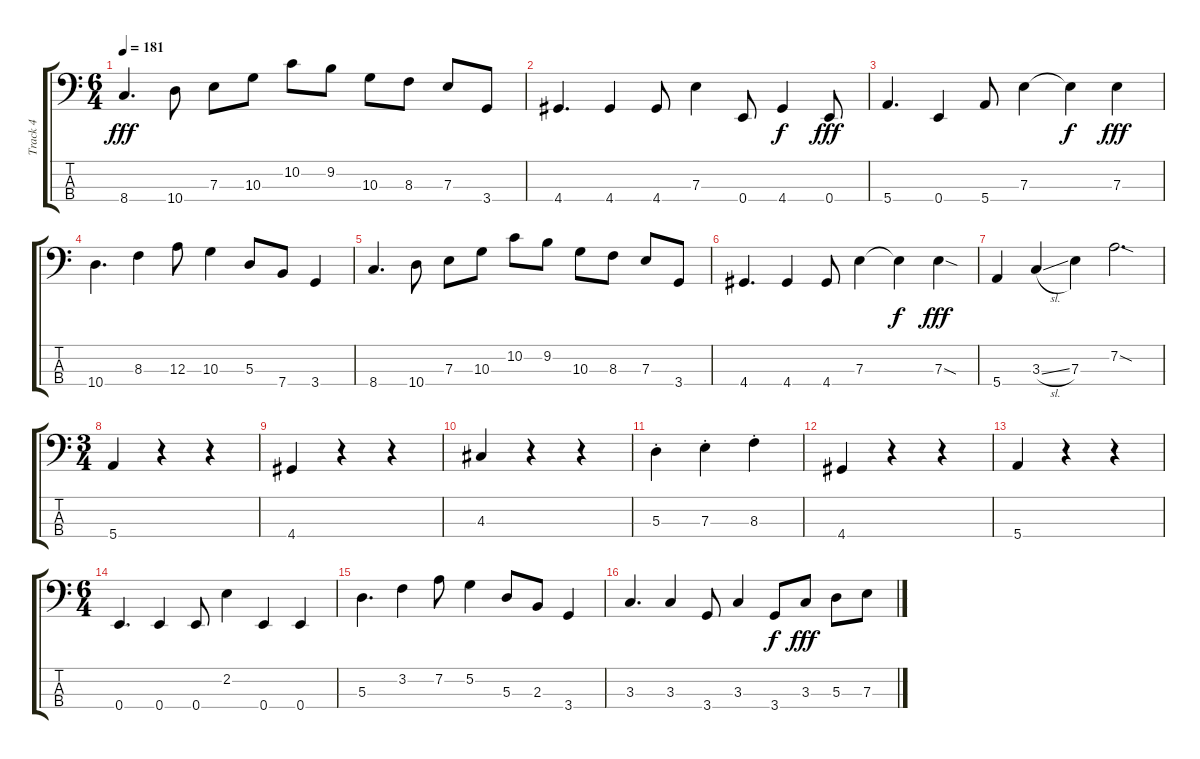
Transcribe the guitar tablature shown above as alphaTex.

\track ("Track 4" "Track 4") {instrument electricbasspick}
\staff {score tabs}
\tuning (G2 D2 A1 E1) {hide}
\ts (6 4)
\tempo 181
\clef f4
\ks c
8.4.4{d dy fff} 10.4.8 7.3.8 10.3.8 10.2.8 9.2.8 10.3.8 8.3.8 7.3.8 3.4.8 |
4.4.4{d} 4.4.4 4.4.8 7.3.4 0.4.8 4.4.4{dy f} 0.4.8{dy fff} |
5.4.4{d} 0.4.4 5.4.8 7.3.4 7.3{t}.4{dy f} 7.3.4{dy fff} |
10.4.4{d} 8.3.4 12.3.8 10.3.4 5.3.8 7.4.8 3.4.4 |
8.4.4{d} 10.4.8 7.3.8 10.3.8 10.2.8 9.2.8 10.3.8 8.3.8 7.3.8 3.4.8 |
4.4.4{d} 4.4.4 4.4.8 7.3.4 7.3{t}.4{dy f} 7.3{sod}.4{dy fff} |
5.4.4 3.3{sl}.4 7.3.4 7.2{sod}.2{d} |
\ts (3 4)
5.4.4 r.4 r.4 |
4.4.4 r.4 r.4 |
4.3.4 r.4 r.4 |
5.3{st}.4 7.3{st}.4 8.3{st}.4 |
4.4.4 r.4 r.4 |
5.4.4 r.4 r.4 |
\ts (6 4)
0.4.4{d} 0.4.4 0.4.8 2.2.4 0.4.4 0.4.4 |
5.3.4{d} 3.2.4 7.2.8 5.2.4 5.3.8 2.3.8 3.4.4 |
3.3.4{d} 3.3.4 3.4.8 3.3.4 3.4.8{dy f} 3.3.8{dy fff} 5.3.8 7.3.8
